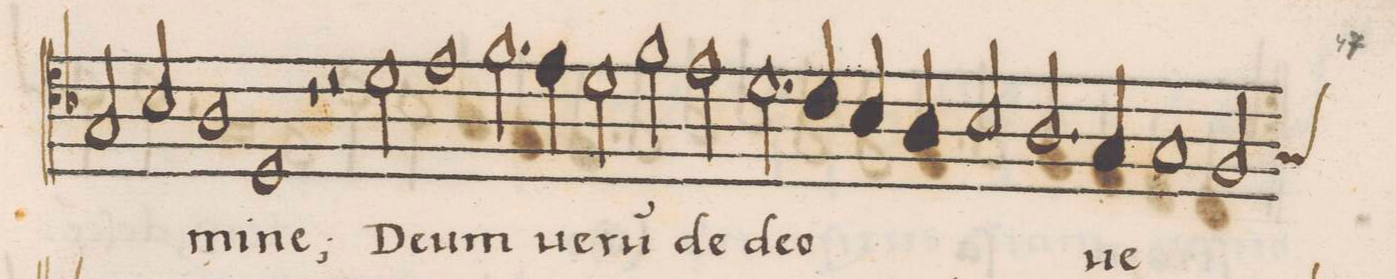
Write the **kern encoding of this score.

**kern	**text
*I"ALTVS	*
*clefC4	*
*k[b-]	*
*met(C|)	*
*M2/1	*
2G/	.
2B-/	.
1A\	-mi-
=46-	=46-
1D/	-ne;
1r	.
=47-	=47-
2r	.
2d\	De-
1e\	-um
=48-	=48-
2.f\	.
4e\	ue-
2d\	-ru(m)
2f\	.
=49-	=49-
2e\	de
2.d\	de-
4c/	-o
4B-/	.
4A/	.
=50-	=50-
2B-/	.
2.A/	.
4G/	ue-
1G/	.
=51-	=51-
2F/	.
*-	*-
